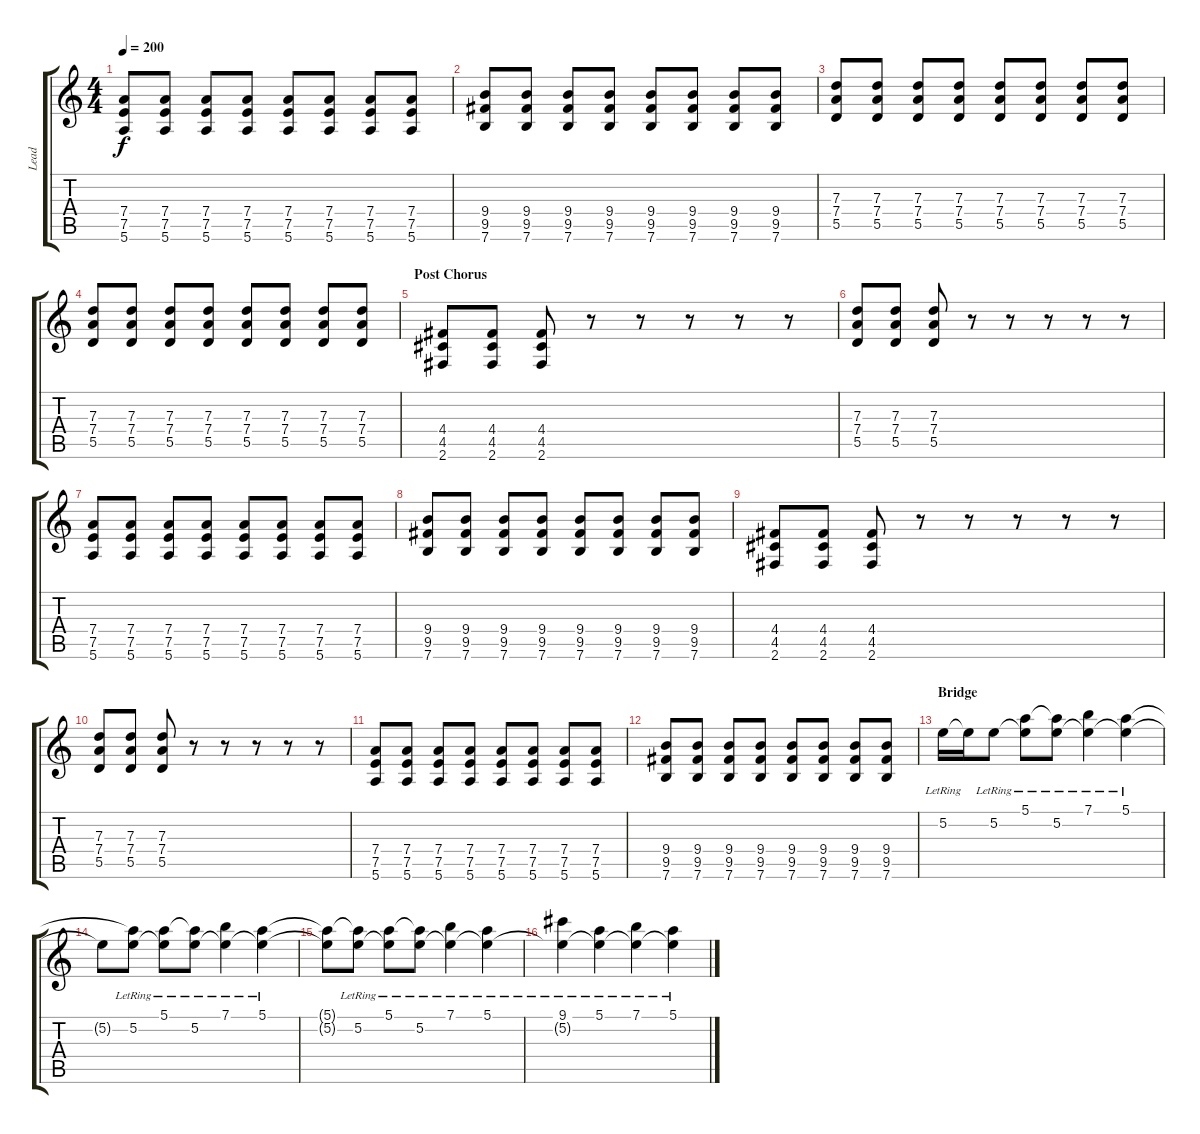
\track ("Lead" "Lead") {instrument distortionguitar}
\staff {score tabs}
\tuning (E4 B3 G3 D3 A2 E2) {hide}
\ts (4 4)
\tempo 200
\clef g2
\ks c
(7.4 7.5 5.6).8{dy f} (7.4 7.5 5.6).8 (7.4 7.5 5.6).8 (7.4 7.5 5.6).8 (7.4 7.5 5.6).8 (7.4 7.5 5.6).8 (7.4 7.5 5.6).8 (7.4 7.5 5.6).8 |
(9.4 9.5 7.6).8 (9.4 9.5 7.6).8 (9.4 9.5 7.6).8 (9.4 9.5 7.6).8 (9.4 9.5 7.6).8 (9.4 9.5 7.6).8 (9.4 9.5 7.6).8 (9.4 9.5 7.6).8 |
(7.3 7.4 5.5).8 (7.3 7.4 5.5).8 (7.3 7.4 5.5).8 (7.3 7.4 5.5).8 (7.3 7.4 5.5).8 (7.3 7.4 5.5).8 (7.3 7.4 5.5).8 (7.3 7.4 5.5).8 |
(7.3 7.4 5.5).8 (7.3 7.4 5.5).8 (7.3 7.4 5.5).8 (7.3 7.4 5.5).8 (7.3 7.4 5.5).8 (7.3 7.4 5.5).8 (7.3 7.4 5.5).8 (7.3 7.4 5.5).8 |
\section ("" "Post Chorus")
(4.4 4.5 2.6).8 (4.4 4.5 2.6).8 (4.4 4.5 2.6).8 r.8 r.8 r.8 r.8 r.8 |
(7.3 7.4 5.5).8 (7.3 7.4 5.5).8 (7.3 7.4 5.5).8 r.8 r.8 r.8 r.8 r.8 |
(7.4 7.5 5.6).8 (7.4 7.5 5.6).8 (7.4 7.5 5.6).8 (7.4 7.5 5.6).8 (7.4 7.5 5.6).8 (7.4 7.5 5.6).8 (7.4 7.5 5.6).8 (7.4 7.5 5.6).8 |
(9.4 9.5 7.6).8 (9.4 9.5 7.6).8 (9.4 9.5 7.6).8 (9.4 9.5 7.6).8 (9.4 9.5 7.6).8 (9.4 9.5 7.6).8 (9.4 9.5 7.6).8 (9.4 9.5 7.6).8 |
(4.4 4.5 2.6).8 (4.4 4.5 2.6).8 (4.4 4.5 2.6).8 r.8 r.8 r.8 r.8 r.8 |
(7.3 7.4 5.5).8 (7.3 7.4 5.5).8 (7.3 7.4 5.5).8 r.8 r.8 r.8 r.8 r.8 |
(7.4 7.5 5.6).8 (7.4 7.5 5.6).8 (7.4 7.5 5.6).8 (7.4 7.5 5.6).8 (7.4 7.5 5.6).8 (7.4 7.5 5.6).8 (7.4 7.5 5.6).8 (7.4 7.5 5.6).8 |
(9.4 9.5 7.6).8 (9.4 9.5 7.6).8 (9.4 9.5 7.6).8 (9.4 9.5 7.6).8 (9.4 9.5 7.6).8 (9.4 9.5 7.6).8 (9.4 9.5 7.6).8 (9.4 9.5 7.6).8 |
\section ("" "Bridge")
5.2{lr}.16 5.2{t}.16 5.2{lr}.8 (5.1{lr} 5.2{t}).8 (5.1{t} 5.2{lr}).8 (7.1{lr} 5.2{t}).4 (5.1{lr} 5.2{t}).4 |
5.2{t}.8 (5.1{t} 5.2{lr}).8 (5.1{lr} 5.2{t}).8 (5.1{t} 5.2{lr}).8 (7.1{lr} 5.2{t}).4 (5.1{lr} 5.2{t}).4 |
(5.1{t} 5.2{t}).8 (5.1{t} 5.2{lr}).8 (5.1{lr} 5.2{t}).8 (5.1{t} 5.2{lr}).8 (7.1{lr} 5.2{t}).4 (5.1{lr} 5.2{t}).4 |
(9.1{lr} 5.2{t}).4 (5.1{lr} 5.2{t}).4 (7.1{lr} 5.2{t}).4 (5.1{lr} 5.2{t}).4
